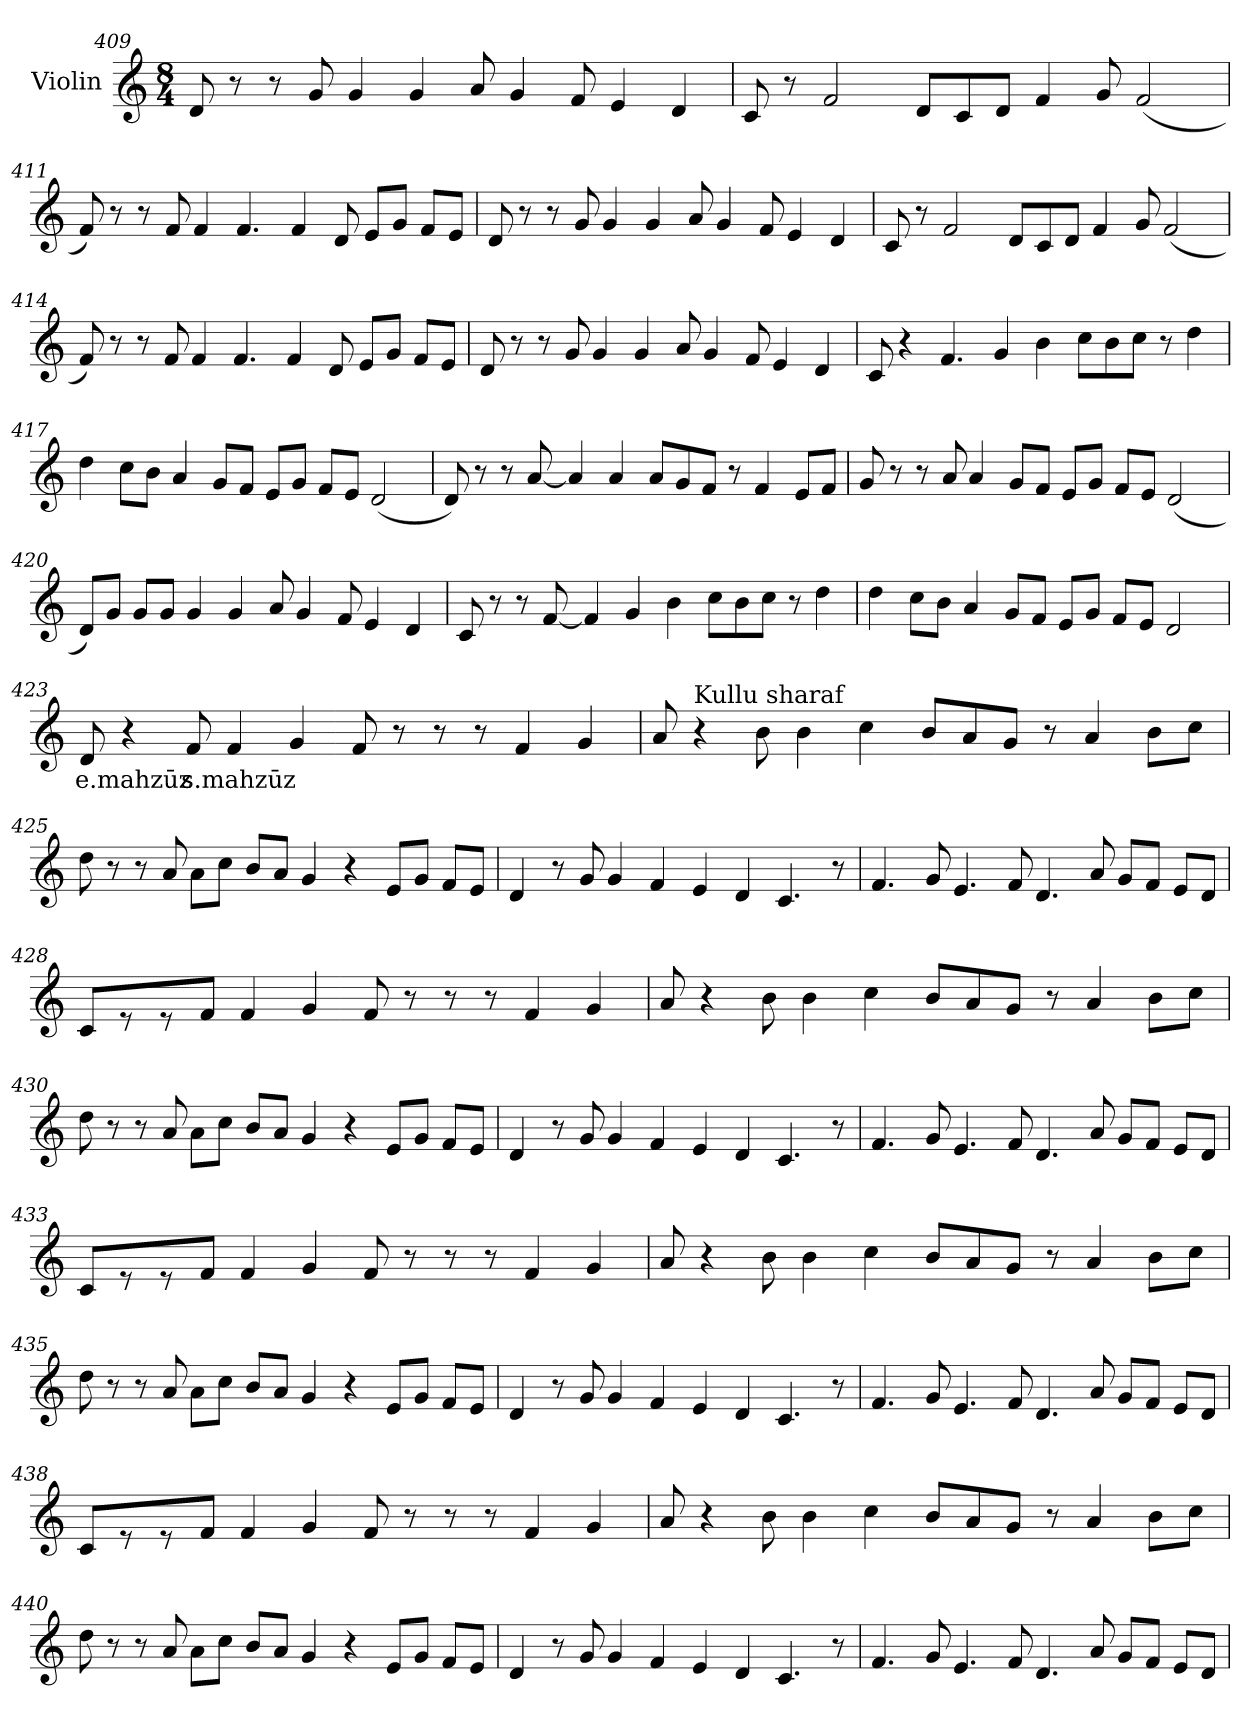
**kern	**text
*part1	*part1
*staff1	*staff1
*I"Violin	*
!!LO:PB:g=z
*clefG2	*
*k[]	*
*M8/4	*
=409	=409
8d/	.
8r	.
8r	.
8g/	.
4g/	.
4g/	.
8a/	.
4g/	.
8f/	.
4e/	.
4d/	.
=410	=410
8c/	.
8r	.
2f/	.
8d/L	.
8c/	.
8d/J	.
4f/	.
8g/	.
(<2f/	.
!!LO:LB:g=z
=411	=411
8f/)	.
8r	.
8r	.
8f/	.
4f/	.
4.f/	.
4f/	.
8d/	.
8e/L	.
8g/J	.
8f/L	.
8e/J	.
=412	=412
8d/	.
8r	.
8r	.
8g/	.
4g/	.
4g/	.
8a/	.
4g/	.
8f/	.
4e/	.
4d/	.
!!LO:LB:g=z
=413	=413
8c/	.
8r	.
2f/	.
8d/L	.
8c/	.
8d/J	.
4f/	.
8g/	.
(<2f/	.
=414	=414
8f/)	.
8r	.
8r	.
8f/	.
4f/	.
4.f/	.
4f/	.
8d/	.
8e/L	.
8g/J	.
8f/L	.
8e/J	.
!!LO:LB:g=z
=415	=415
8d/	.
8r	.
8r	.
8g/	.
4g/	.
4g/	.
8a/	.
4g/	.
8f/	.
4e/	.
4d/	.
=416	=416
8c/	.
4r	.
4.f/	.
4g/	.
4b\	.
8cc\L	.
8b\	.
8cc\J	.
8r	.
4dd\	.
!!LO:LB:g=z
=417	=417
4dd\	.
8cc\L	.
8b\J	.
4a/	.
8g/L	.
8f/J	.
8e/L	.
8g/J	.
8f/L	.
8e/J	.
(<2d/	.
=418	=418
8d/)	.
8r	.
8r	.
[8a/	.
4a/]	.
4a/	.
8a/L	.
8g/	.
8f/J	.
8r	.
4f/	.
8e/L	.
8f/J	.
!!LO:LB:g=z
=419	=419
8g/	.
8r	.
8r	.
8a/	.
4a/	.
8g/L	.
8f/J	.
8e/L	.
8g/J	.
8f/L	.
8e/J	.
(<2d/	.
=420	=420
8d/L)	.
8g/J	.
8g/L	.
8g/J	.
4g/	.
4g/	.
8a/	.
4g/	.
8f/	.
4e/	.
4d/	.
!!LO:LB:g=z
=421	=421
8c/	.
8r	.
8r	.
[8f/	.
4f/]	.
4g/	.
4b\	.
8cc\L	.
8b\	.
8cc\J	.
8r	.
4dd\	.
=422	=422
4dd\	.
8cc\L	.
8b\J	.
4a/	.
8g/L	.
8f/J	.
8e/L	.
8g/J	.
8f/L	.
8e/J	.
2d/	.
!!LO:LB:g=z
=423	=423
!	!LO:LY:b
8d/	e.mahzūz
4r	.
!	!LO:LY:b
8f/	s.mahzūz
4f/	.
4g/	.
8f/	.
8r	.
8r	.
8r	.
4f/	.
4g/	.
=424	=424
8a/	.
!LO:TX:a:t=Kullu sharaf	!
4r	.
8b\	.
4b\	.
4cc\	.
8b/L	.
8a/	.
8g/J	.
8r	.
4a/	.
8b\L	.
8cc\J	.
!!LO:PB:g=z
=425	=425
8dd\	.
8r	.
8r	.
8a/	.
8a\L	.
8cc\J	.
8b/L	.
8a/J	.
4g/	.
4r	.
8e/L	.
8g/J	.
8f/L	.
8e/J	.
=426	=426
4d/	.
8r	.
8g/	.
4g/	.
4f/	.
4e/	.
4d/	.
4.c/	.
8r	.
!!LO:LB:g=z
=427	=427
4.f/	.
8g/	.
4.e/	.
8f/	.
4.d/	.
8a/	.
8g/L	.
8f/J	.
8e/L	.
8d/J	.
=428	=428
8c/L	.
8r	.
8r	.
8f/J	.
4f/	.
4g/	.
8f/	.
8r	.
8r	.
8r	.
4f/	.
4g/	.
!!LO:LB:g=z
=429	=429
8a/	.
4r	.
8b\	.
4b\	.
4cc\	.
8b/L	.
8a/	.
8g/J	.
8r	.
4a/	.
8b\L	.
8cc\J	.
=430	=430
8dd\	.
8r	.
8r	.
8a/	.
8a\L	.
8cc\J	.
8b/L	.
8a/J	.
4g/	.
4r	.
8e/L	.
8g/J	.
8f/L	.
8e/J	.
!!LO:LB:g=z
=431	=431
4d/	.
8r	.
8g/	.
4g/	.
4f/	.
4e/	.
4d/	.
4.c/	.
8r	.
=432	=432
4.f/	.
8g/	.
4.e/	.
8f/	.
4.d/	.
8a/	.
8g/L	.
8f/J	.
8e/L	.
8d/J	.
!!LO:LB:g=z
=433	=433
8c/L	.
8r	.
8r	.
8f/J	.
4f/	.
4g/	.
8f/	.
8r	.
8r	.
8r	.
4f/	.
4g/	.
=434	=434
8a/	.
4r	.
8b\	.
4b\	.
4cc\	.
8b/L	.
8a/	.
8g/J	.
8r	.
4a/	.
8b\L	.
8cc\J	.
!!LO:LB:g=z
=435	=435
8dd\	.
8r	.
8r	.
8a/	.
8a\L	.
8cc\J	.
8b/L	.
8a/J	.
4g/	.
4r	.
8e/L	.
8g/J	.
8f/L	.
8e/J	.
=436	=436
4d/	.
8r	.
8g/	.
4g/	.
4f/	.
4e/	.
4d/	.
4.c/	.
8r	.
!!LO:LB:g=z
=437	=437
4.f/	.
8g/	.
4.e/	.
8f/	.
4.d/	.
8a/	.
8g/L	.
8f/J	.
8e/L	.
8d/J	.
=438	=438
8c/L	.
8r	.
8r	.
8f/J	.
4f/	.
4g/	.
8f/	.
8r	.
8r	.
8r	.
4f/	.
4g/	.
!!LO:LB:g=z
=439	=439
8a/	.
4r	.
8b\	.
4b\	.
4cc\	.
8b/L	.
8a/	.
8g/J	.
8r	.
4a/	.
8b\L	.
8cc\J	.
=440	=440
8dd\	.
8r	.
8r	.
8a/	.
8a\L	.
8cc\J	.
8b/L	.
8a/J	.
4g/	.
4r	.
8e/L	.
8g/J	.
8f/L	.
8e/J	.
!!LO:PB:g=z
=441	=441
4d/	.
8r	.
8g/	.
4g/	.
4f/	.
4e/	.
4d/	.
4.c/	.
8r	.
=442	=442
4.f/	.
8g/	.
4.e/	.
8f/	.
4.d/	.
8a/	.
8g/L	.
8f/J	.
8e/L	.
8d/J	.
=	=
*-	*-
